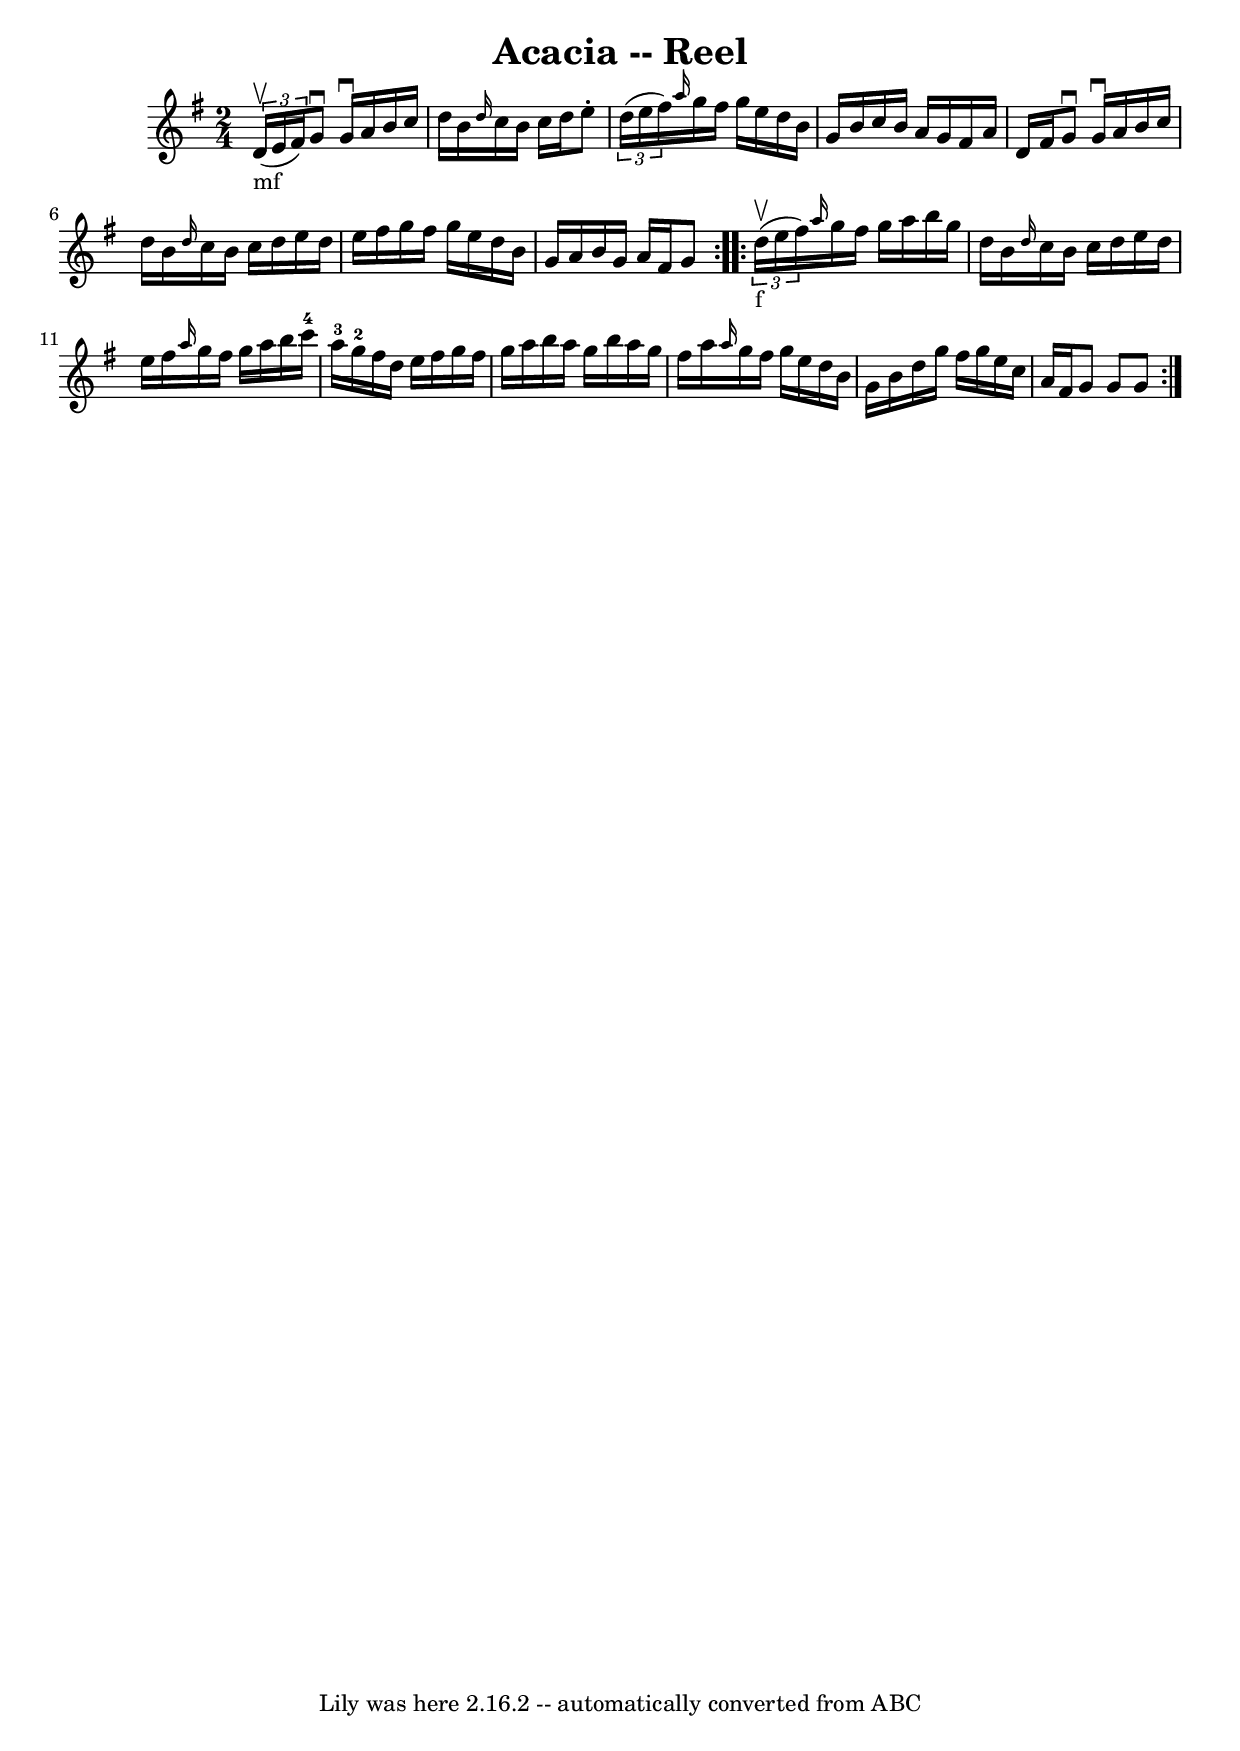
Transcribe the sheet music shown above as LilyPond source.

\version "2.16.2"
\include "Mammoth.ily"
\header {
  %% book = "Ryan's Mammoth Collection"
 crossRefNumber = "1"
 footnotes = "\\\\309"
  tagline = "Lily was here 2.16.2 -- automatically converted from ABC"
  title = "Acacia -- Reel"

}
voicedefault =  {



  \repeat volta 2 {

    \time 2/4 
    \key g \major
    \times 2/3 { d'16_"mf"^\upbow(e'16 fis'16  		)  	       }  |
 g'8^\downbow g'16^\downbow a'16 b'16 c''16 d''16 b'16     |
    \grace { d''16  
	   } c''16 b'16 c''16    
 d''16 e''8-.   \times 2/3 { d''16 (e''16 fis''16)  			       }    |
    
    \grace { a''16  
	   } g''16 fis''16 g''16 e''16 d''16 b'16 g'16 b'16     |
 c''16 b'16 a'16 g'16 fis'16 a'16 d'16 fis'16     |
 g'8^\downbow g'16^\downbow a'16 b'16 c''16 d''16 b'16     |
    \grace { d''16  
	   } c''16 b'16 c''16 d''16 e''16 d''16 e''16 fis''16     |
 g''16 fis''16 g''16 e''16 d''16 b'16 g'16 a'16     |
 b'16   
 g'16 a'16 fis'16 g'8    
  }     
  \repeat volta 2 {
    \times 2/3 {   
 d''16_"f"^\upbow(e''16 fis''16)      }  |
    \grace { a''16  
	   } g''16 fis''16 g''16 a''16 b''16 g''16 d''16 b'16      |
    \grace { d''16  
	   } c''16 b'16 c''16 d''16 e''16 d''16 e''16 fis''16     |
    \grace { a''16  
	   } g''16 fis''16 g''16 a''16 b''16 c'''16-4 a''16-3 g''16-2    |
 fis''16 d''16 e''16 fis''16 g''16 fis''16 g''16 a''16      |
 b''16 a''16 g''16 b''16 a''16 g''16 fis''16 a''16     |
    \grace { a''16  
	   } g''16 fis''16 g''16 e''16 d''16 b'16 g'16 b'16     |
 d''16 g''16 fis''16 g''16 e''16 c''16 a'16 fis'16     |
 g'8 g'8 g'8    
  }   

}

\score{
  <<

    \context Staff="default"
    {
      \voicedefault 
      
    }

  >>
  \layout {
    
  }
  \midi {
  }

}
